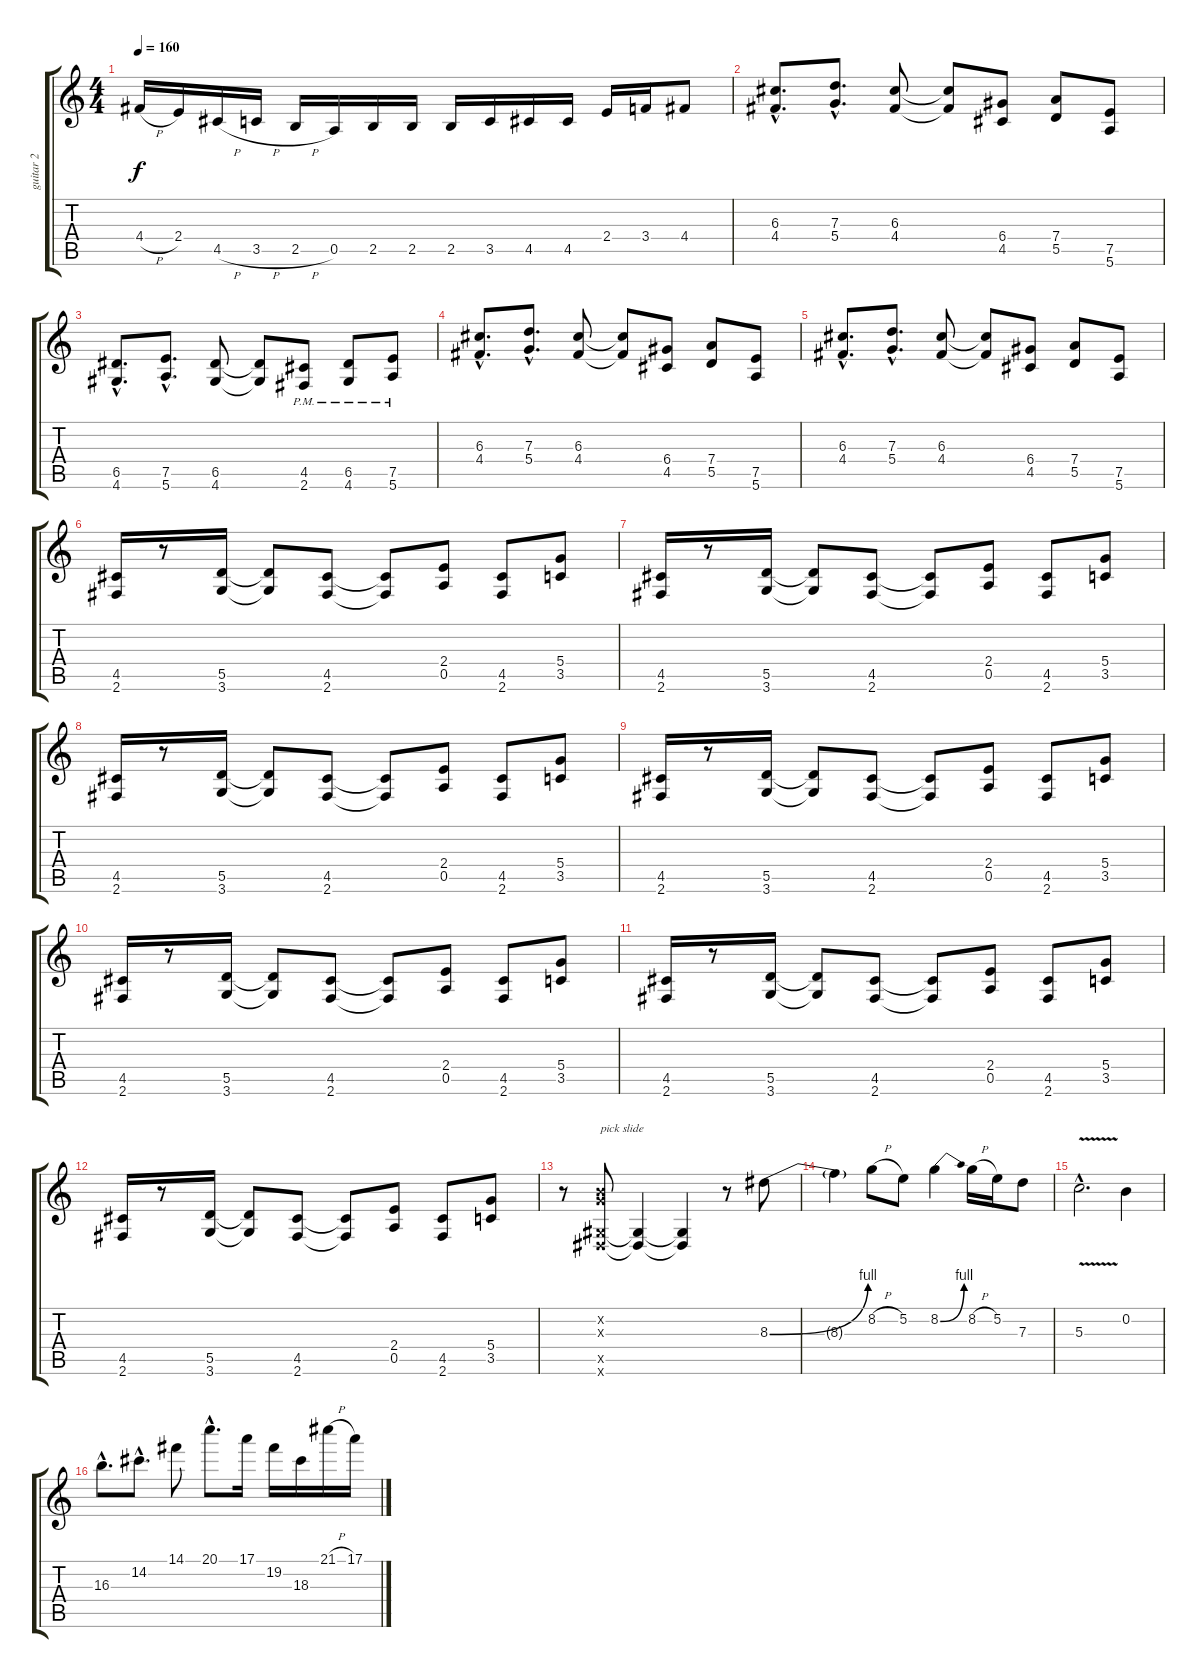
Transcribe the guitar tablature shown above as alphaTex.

\track ("guitar 2" "guitar 2") {instrument distortionguitar}
\staff {score tabs}
\tuning (E4 B3 G3 D3 A2 E2) {hide}
\ts (4 4)
\tempo 160
\clef g2
\ks c
4.4{h}.16{dy f} 2.4.16 4.5{h}.16 3.5{h}.16 2.5{h}.16 0.5.16 2.5.16 2.5.16 2.5.16 3.5.16 4.5.16 4.5.16 2.4.16 3.4.16 4.4.8 |
(6.3{hac} 4.4{hac}).8{d} (7.3{hac} 5.4{hac}).8{d} (6.3 4.4).8 (6.3{t} 4.4{t}).8 (6.4 4.5).8 (7.4 5.5).8 (7.5 5.6).8 |
(6.5{hac} 4.6{hac}).8{d} (7.5{hac} 5.6{hac}).8{d} (6.5 4.6).8 (6.5{t} 4.6{t}).8 (4.5{pm} 2.6).8 (6.5{pm} 4.6).8 (7.5{pm} 5.6).8 |
(6.3{hac} 4.4{hac}).8{d} (7.3{hac} 5.4{hac}).8{d} (6.3 4.4).8 (6.3{t} 4.4{t}).8 (6.4 4.5).8 (7.4 5.5).8 (7.5 5.6).8 |
(6.3{hac} 4.4{hac}).8{d} (7.3{hac} 5.4{hac}).8{d} (6.3 4.4).8 (6.3{t} 4.4{t}).8 (6.4 4.5).8 (7.4 5.5).8 (7.5 5.6).8 |
(4.5 2.6).16 r.8 (5.5 3.6).16 (5.5{t} 3.6{t}).8 (4.5 2.6).8 (4.5{t} 2.6{t}).8 (2.4 0.5).8 (4.5 2.6).8 (5.4 3.5).8 |
(4.5 2.6).16 r.8 (5.5 3.6).16 (5.5{t} 3.6{t}).8 (4.5 2.6).8 (4.5{t} 2.6{t}).8 (2.4 0.5).8 (4.5 2.6).8 (5.4 3.5).8 |
(4.5 2.6).16 r.8 (5.5 3.6).16 (5.5{t} 3.6{t}).8 (4.5 2.6).8 (4.5{t} 2.6{t}).8 (2.4 0.5).8 (4.5 2.6).8 (5.4 3.5).8 |
(4.5 2.6).16 r.8 (5.5 3.6).16 (5.5{t} 3.6{t}).8 (4.5 2.6).8 (4.5{t} 2.6{t}).8 (2.4 0.5).8 (4.5 2.6).8 (5.4 3.5).8 |
(4.5 2.6).16 r.8 (5.5 3.6).16 (5.5{t} 3.6{t}).8 (4.5 2.6).8 (4.5{t} 2.6{t}).8 (2.4 0.5).8 (4.5 2.6).8 (5.4 3.5).8 |
(4.5 2.6).16 r.8 (5.5 3.6).16 (5.5{t} 3.6{t}).8 (4.5 2.6).8 (4.5{t} 2.6{t}).8 (2.4 0.5).8 (4.5 2.6).8 (5.4 3.5).8 |
(4.5 2.6).16 r.8 (5.5 3.6).16 (5.5{t} 3.6{t}).8 (4.5 2.6).8 (4.5{t} 2.6{t}).8 (2.4 0.5).8 (4.5 2.6).8 (5.4 3.5).8 |
r.8 (0.2{x} 0.3{x} -1.5{x} -1.6{x}).8{txt "pick slide"} (-1.5{t} -1.6{t}).4 (-1.5{t} -1.6{t}).4 r.8 8.3{be (bend 0 0 60 4)}.8 |
8.3{t}.4 8.2{h}.8 5.2.8 8.2{be (bend 0 0 60 4)}.4 8.2{h}.16 5.2.16 7.3.8 |
5.3{v hac}.2{d} 0.2.4 |
16.3{hac}.8{d} 14.2{hac}.8{d} 14.1.8 20.1{hac}.8{d} 17.1.16 19.2.16 18.3.16 21.1{h}.16 17.1.16
